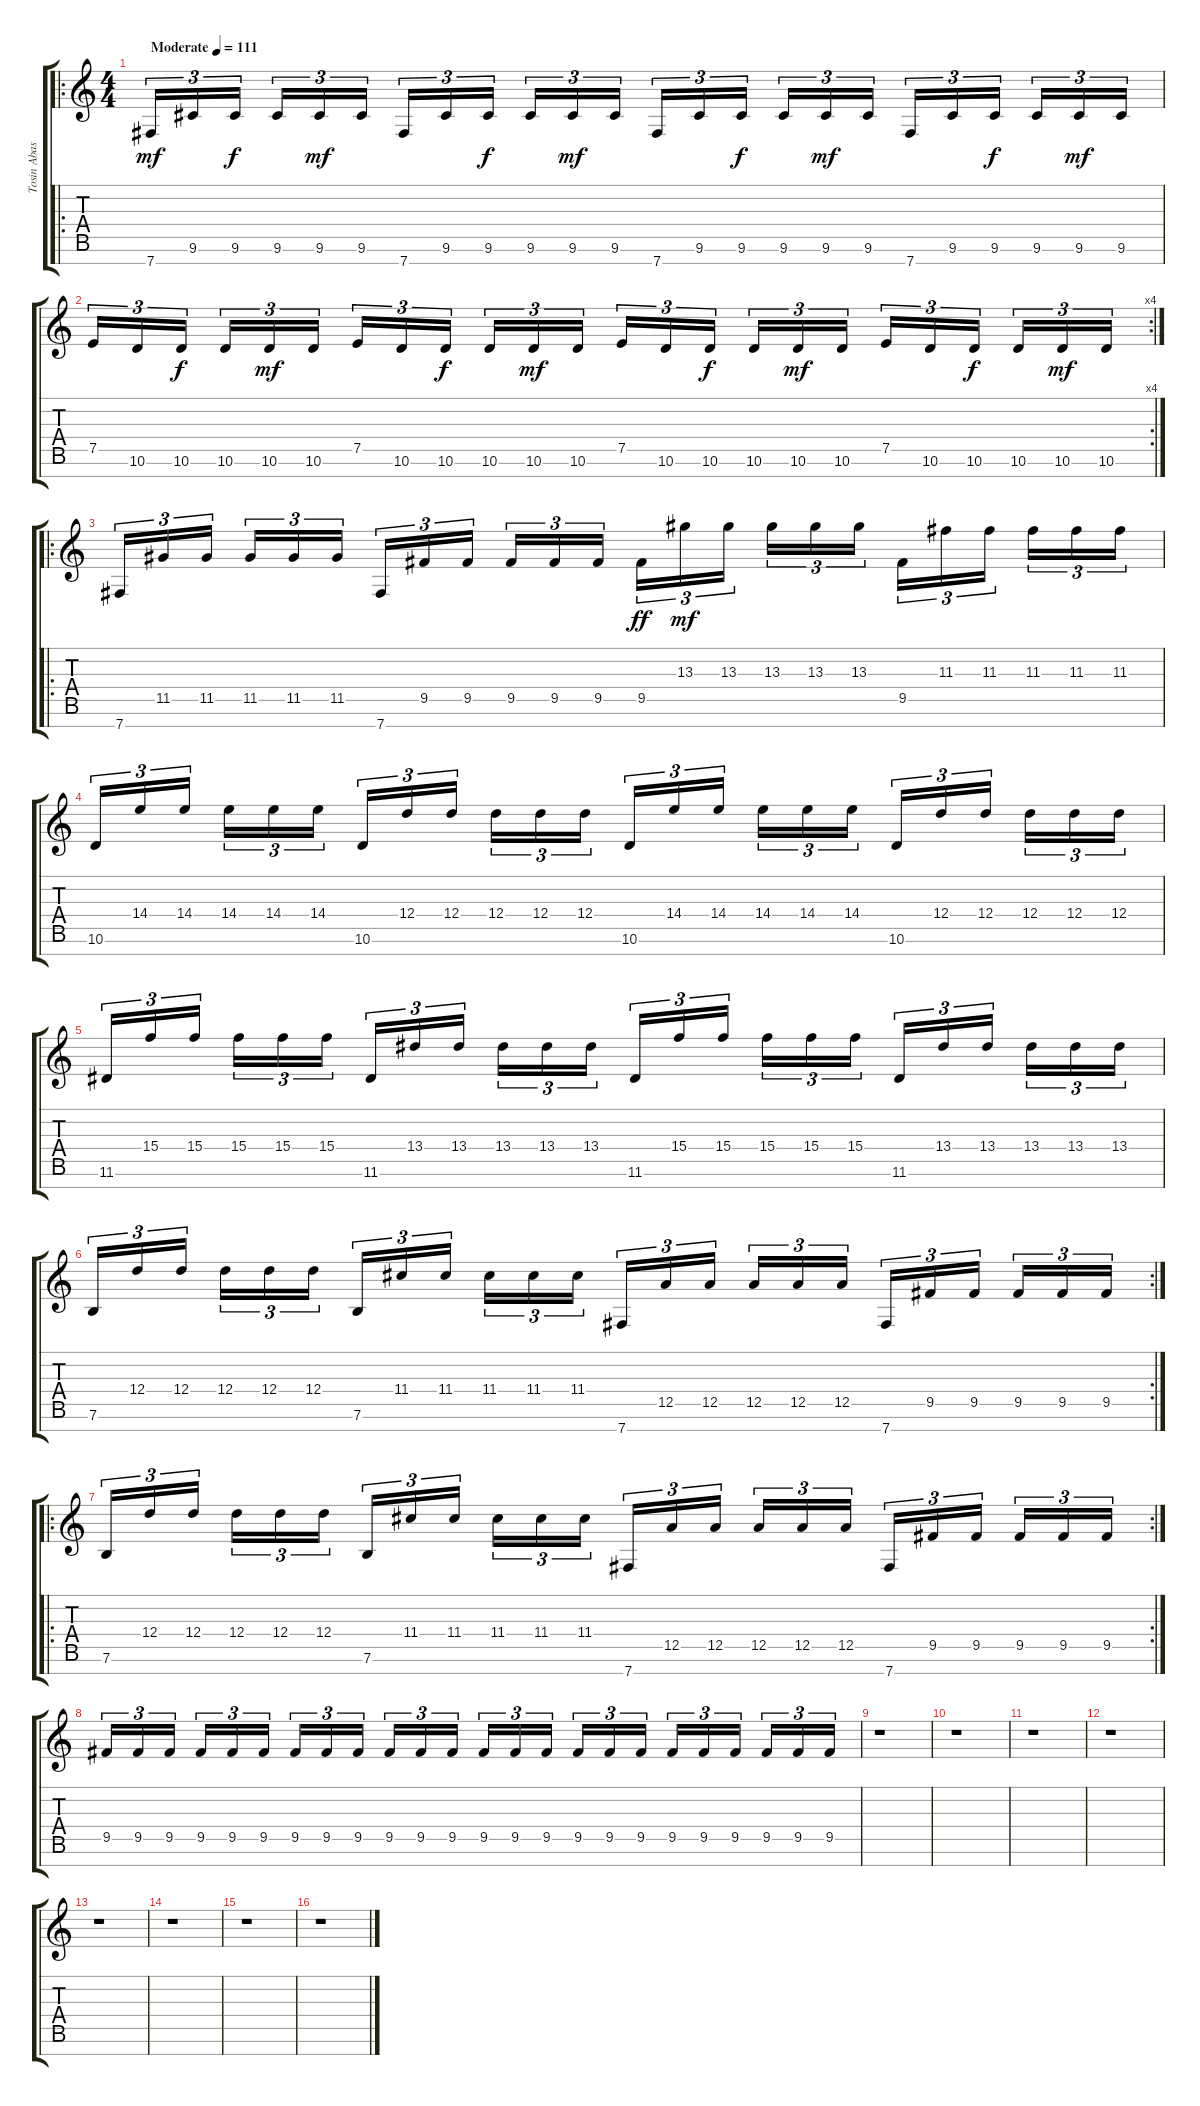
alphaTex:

\track ("Tosin Abasi high 7" "Tosin Abas") {instrument electricguitarclean}
\staff {score tabs}
\tuning (E4 B3 G3 D3 A2 E2 B1) {hide}
\ro
\ts (4 4)
\tempo (111 "Moderate")
\clef g2
\ks c
7.7.16{tu (3 2) dy mf instrument electricguitarclean} 9.6.16{tu (3 2)} 9.6.16{tu (3 2) dy f} 9.6.16{tu (3 2)} 9.6.16{tu (3 2) dy mf} 9.6.16{tu (3 2)} 7.7.16{tu (3 2)} 9.6.16{tu (3 2)} 9.6.16{tu (3 2) dy f} 9.6.16{tu (3 2)} 9.6.16{tu (3 2) dy mf} 9.6.16{tu (3 2)} 7.7.16{tu (3 2)} 9.6.16{tu (3 2)} 9.6.16{tu (3 2) dy f} 9.6.16{tu (3 2)} 9.6.16{tu (3 2) dy mf} 9.6.16{tu (3 2)} 7.7.16{tu (3 2)} 9.6.16{tu (3 2)} 9.6.16{tu (3 2) dy f} 9.6.16{tu (3 2)} 9.6.16{tu (3 2) dy mf} 9.6.16{tu (3 2)} |
\rc 4
7.5.16{tu (3 2)} 10.6.16{tu (3 2)} 10.6.16{tu (3 2) dy f} 10.6.16{tu (3 2)} 10.6.16{tu (3 2) dy mf} 10.6.16{tu (3 2)} 7.5.16{tu (3 2)} 10.6.16{tu (3 2)} 10.6.16{tu (3 2) dy f} 10.6.16{tu (3 2)} 10.6.16{tu (3 2) dy mf} 10.6.16{tu (3 2)} 7.5.16{tu (3 2)} 10.6.16{tu (3 2)} 10.6.16{tu (3 2) dy f} 10.6.16{tu (3 2)} 10.6.16{tu (3 2) dy mf} 10.6.16{tu (3 2)} 7.5.16{tu (3 2)} 10.6.16{tu (3 2)} 10.6.16{tu (3 2) dy f} 10.6.16{tu (3 2)} 10.6.16{tu (3 2) dy mf} 10.6.16{tu (3 2)} |
\ro
7.7.16{tu (3 2)} 11.5.16{tu (3 2)} 11.5.16{tu (3 2)} 11.5.16{tu (3 2)} 11.5.16{tu (3 2)} 11.5.16{tu (3 2)} 7.7.16{tu (3 2)} 9.5.16{tu (3 2)} 9.5.16{tu (3 2)} 9.5.16{tu (3 2)} 9.5.16{tu (3 2)} 9.5.16{tu (3 2)} 9.5.16{tu (3 2) dy ff} 13.3.16{tu (3 2) dy mf} 13.3.16{tu (3 2)} 13.3.16{tu (3 2)} 13.3.16{tu (3 2)} 13.3.16{tu (3 2)} 9.5.16{tu (3 2)} 11.3.16{tu (3 2)} 11.3.16{tu (3 2)} 11.3.16{tu (3 2)} 11.3.16{tu (3 2)} 11.3.16{tu (3 2)} |
10.6.16{tu (3 2)} 14.4.16{tu (3 2)} 14.4.16{tu (3 2)} 14.4.16{tu (3 2)} 14.4.16{tu (3 2)} 14.4.16{tu (3 2)} 10.6.16{tu (3 2)} 12.4.16{tu (3 2)} 12.4.16{tu (3 2)} 12.4.16{tu (3 2)} 12.4.16{tu (3 2)} 12.4.16{tu (3 2)} 10.6.16{tu (3 2)} 14.4.16{tu (3 2)} 14.4.16{tu (3 2)} 14.4.16{tu (3 2)} 14.4.16{tu (3 2)} 14.4.16{tu (3 2)} 10.6.16{tu (3 2)} 12.4.16{tu (3 2)} 12.4.16{tu (3 2)} 12.4.16{tu (3 2)} 12.4.16{tu (3 2)} 12.4.16{tu (3 2)} |
11.6.16{tu (3 2)} 15.4.16{tu (3 2)} 15.4.16{tu (3 2)} 15.4.16{tu (3 2)} 15.4.16{tu (3 2)} 15.4.16{tu (3 2)} 11.6.16{tu (3 2)} 13.4.16{tu (3 2)} 13.4.16{tu (3 2)} 13.4.16{tu (3 2)} 13.4.16{tu (3 2)} 13.4.16{tu (3 2)} 11.6.16{tu (3 2)} 15.4.16{tu (3 2)} 15.4.16{tu (3 2)} 15.4.16{tu (3 2)} 15.4.16{tu (3 2)} 15.4.16{tu (3 2)} 11.6.16{tu (3 2)} 13.4.16{tu (3 2)} 13.4.16{tu (3 2)} 13.4.16{tu (3 2)} 13.4.16{tu (3 2)} 13.4.16{tu (3 2)} |
\rc 2
7.6.16{tu (3 2)} 12.4.16{tu (3 2)} 12.4.16{tu (3 2)} 12.4.16{tu (3 2)} 12.4.16{tu (3 2)} 12.4.16{tu (3 2)} 7.6.16{tu (3 2)} 11.4.16{tu (3 2)} 11.4.16{tu (3 2)} 11.4.16{tu (3 2)} 11.4.16{tu (3 2)} 11.4.16{tu (3 2)} 7.7.16{tu (3 2)} 12.5.16{tu (3 2)} 12.5.16{tu (3 2)} 12.5.16{tu (3 2)} 12.5.16{tu (3 2)} 12.5.16{tu (3 2)} 7.7.16{tu (3 2)} 9.5.16{tu (3 2)} 9.5.16{tu (3 2)} 9.5.16{tu (3 2)} 9.5.16{tu (3 2)} 9.5.16{tu (3 2)} |
\ro
\rc 2
7.6.16{tu (3 2)} 12.4.16{tu (3 2)} 12.4.16{tu (3 2)} 12.4.16{tu (3 2)} 12.4.16{tu (3 2)} 12.4.16{tu (3 2)} 7.6.16{tu (3 2)} 11.4.16{tu (3 2)} 11.4.16{tu (3 2)} 11.4.16{tu (3 2)} 11.4.16{tu (3 2)} 11.4.16{tu (3 2)} 7.7.16{tu (3 2)} 12.5.16{tu (3 2)} 12.5.16{tu (3 2)} 12.5.16{tu (3 2)} 12.5.16{tu (3 2)} 12.5.16{tu (3 2)} 7.7.16{tu (3 2)} 9.5.16{tu (3 2)} 9.5.16{tu (3 2)} 9.5.16{tu (3 2)} 9.5.16{tu (3 2)} 9.5.16{tu (3 2)} |
9.5.16{tu (3 2)} 9.5.16{tu (3 2)} 9.5.16{tu (3 2)} 9.5.16{tu (3 2)} 9.5.16{tu (3 2)} 9.5.16{tu (3 2)} 9.5.16{tu (3 2)} 9.5.16{tu (3 2)} 9.5.16{tu (3 2)} 9.5.16{tu (3 2)} 9.5.16{tu (3 2)} 9.5.16{tu (3 2)} 9.5.16{tu (3 2)} 9.5.16{tu (3 2)} 9.5.16{tu (3 2)} 9.5.16{tu (3 2)} 9.5.16{tu (3 2)} 9.5.16{tu (3 2)} 9.5.16{tu (3 2)} 9.5.16{tu (3 2)} 9.5.16{tu (3 2)} 9.5.16{tu (3 2)} 9.5.16{tu (3 2)} 9.5.16{tu (3 2)} |
r.1 |
r.1 |
r.1 |
r.1 |
r.1 |
r.1 |
r.1 |
r.1
